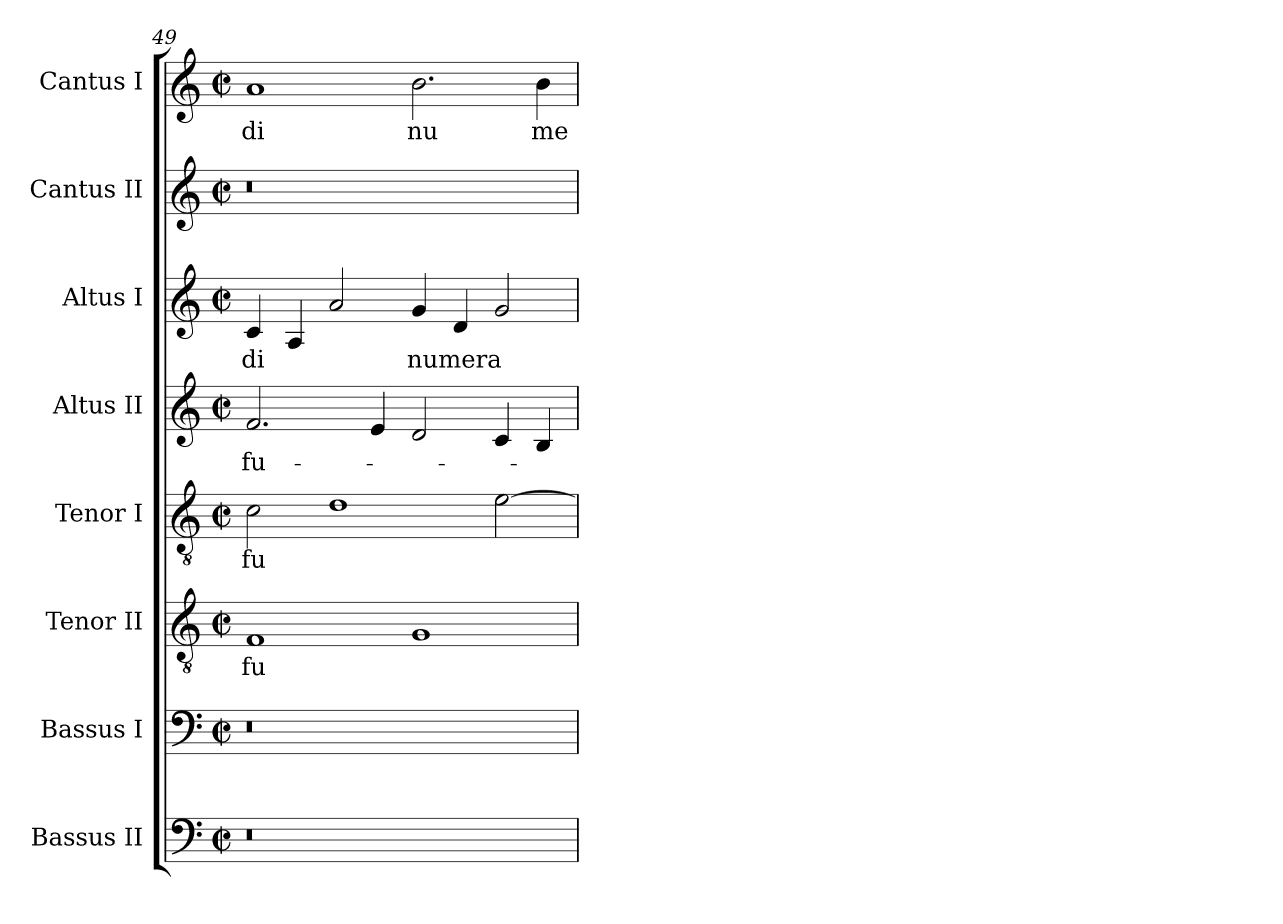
**kern	**kern	**kern	**text	**kern	**text	**kern	**text	**kern	**text	**kern	**kern	**text
*part8	*part7	*part6	*part6	*part5	*part5	*part4	*part4	*part3	*part3	*part2	*part1	*part1
*staff8	*staff7	*staff6	*staff6	*staff5	*staff5	*staff4	*staff4	*staff3	*staff3	*staff2	*staff1	*staff1
*I"Bassus II	*I"Bassus I	*I"Tenor II	*	*I"Tenor I	*	*I"Altus II	*	*I"Altus I	*	*I"Cantus II	*I"Cantus I	*
*I'B II	*I'B I	*I'T II	*	*I'T I	*	*I'A II	*	*I'A I	*	*I'C II	*I'C I	*
*clefF4	*clefF4	*clefGv2	*	*clefGv2	*	*clefG2	*	*clefG2	*	*clefG2	*clefG2	*
*	*	*	*	*	*	*	*	*k[]	*	*	*	*
*	*	*	*	*	*	*	*	*C:	*	*	*	*
*M2/2	*M2/2	*M2/2	*	*M2/2	*	*M2/2	*	*M2/2	*	*M2/2	*M2/2	*
*met(c|)	*met(c|)	*met(c|)	*	*met(c|)	*	*met(c|)	*	*met(c|)	*	*met(c|)	*met(c|)	*
=49	=49	=49	=49	=49	=49	=49	=49	=49	=49	=49	=49	=49
!	!	!	!LO:LY:b:cj	!	!LO:LY:b:cj	!	!LO:LY:b:cj	!	!LO:LY:b:cj	!	!	!LO:LY:b:cj
0r	0r	1F	fu	2c\	fu	2.f/	fu-	4c/	di	0r	1a	di
.	.	.	.	.	.	.	.	4A/	.	.	.	.
.	.	.	.	1d	.	.	.	2a/	.	.	.	.
.	.	.	.	.	.	4e/	.	.	.	.	.	.
!	!	!	!	!	!	!	!	!	!LO:LY:b	!	!	!LO:LY:b:cj
.	.	1G	.	.	.	2d/	.	4g/	numera	.	2.b\	nu
.	.	.	.	.	.	.	.	4d/	.	.	.	.
.	.	.	.	[>2e\	.	4c/	.	2g/	.	.	.	.
!	!	!	!	!	!	!	!	!	!	!	!	!LO:LY:b:cj
.	.	.	.	.	.	4B/	.	.	.	.	4b\	me
=	=	=	=	=	=	=	=	=	=	=	=	=
*-	*-	*-	*-	*-	*-	*-	*-	*-	*-	*-	*-	*-
